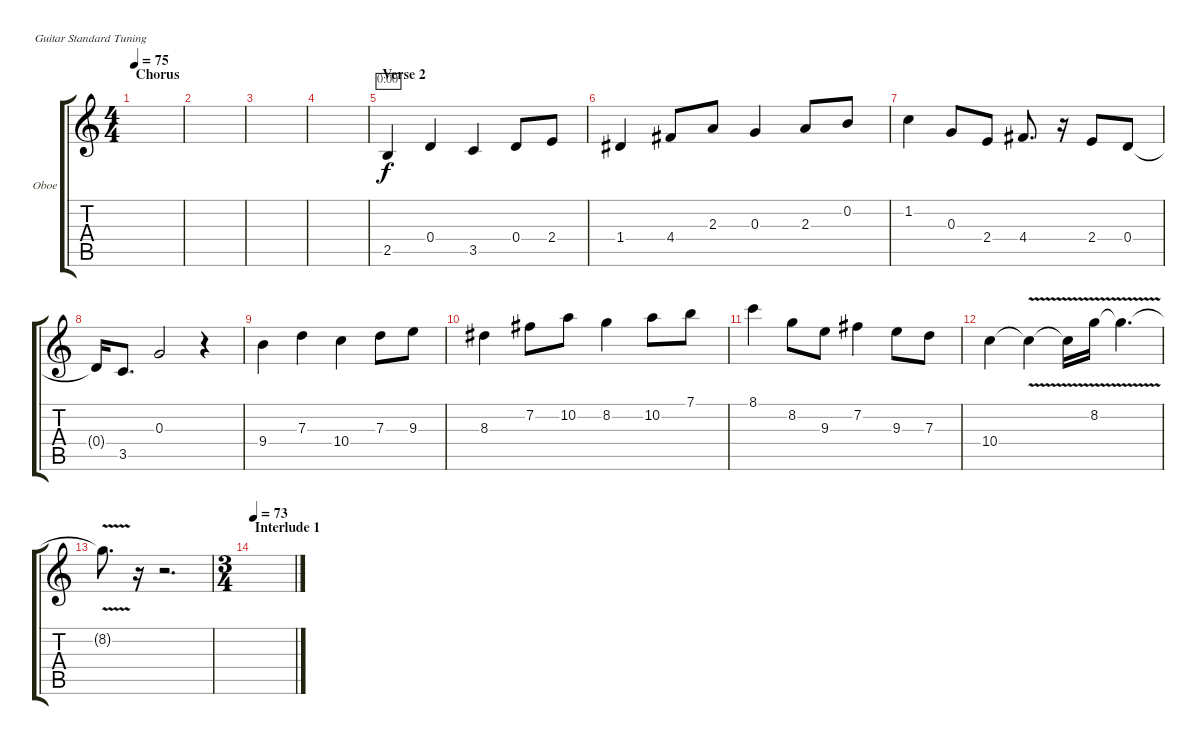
\defaultSystemsLayout 4
\bracketExtendMode groupsimilarinstruments
\firstSystemTrackNameOrientation horizontal
\otherSystemsTrackNameOrientation horizontal
\track ("Oboe" "Oboe") {instrument electricguitarclean}
\staff {score tabs}
\tuning (E4 B3 G3 D3 A2 E2)
\ts (4 4)
\section ("" "Chorus")
\tempo 75
\clef g2
\ks c
|
|
|
|
\section ("" "Verse 2")
2.5.4{timer} 0.4.4 3.5.4 0.4.8 2.4.8 |
1.4.4 4.4.8 2.3.8 0.3.4 2.3.8 0.2.8 |
1.2.4 0.3.8 2.4.8 4.4.8{d} r.16 2.4.8 0.4.8 |
0.4{t}.16 3.5.8{d} 0.3.2 r.4 |
9.4.4 7.3.4 10.4.4 7.3.8 9.3.8 |
8.3.4 7.2.8 10.2.8 8.2.4 10.2.8 7.1.8 |
8.1.4 8.2.8 9.3.8 7.2.4 9.3.8 7.3.8 |
10.4.4 10.4{v t}.4 10.4{v t}.16 8.2{v}.16 8.2{v t}.4{d} |
8.2{v t}.8{d} r.16 r.2{d} |
\ts (3 4)
\section ("" "Interlude 1")
\tempo 73
